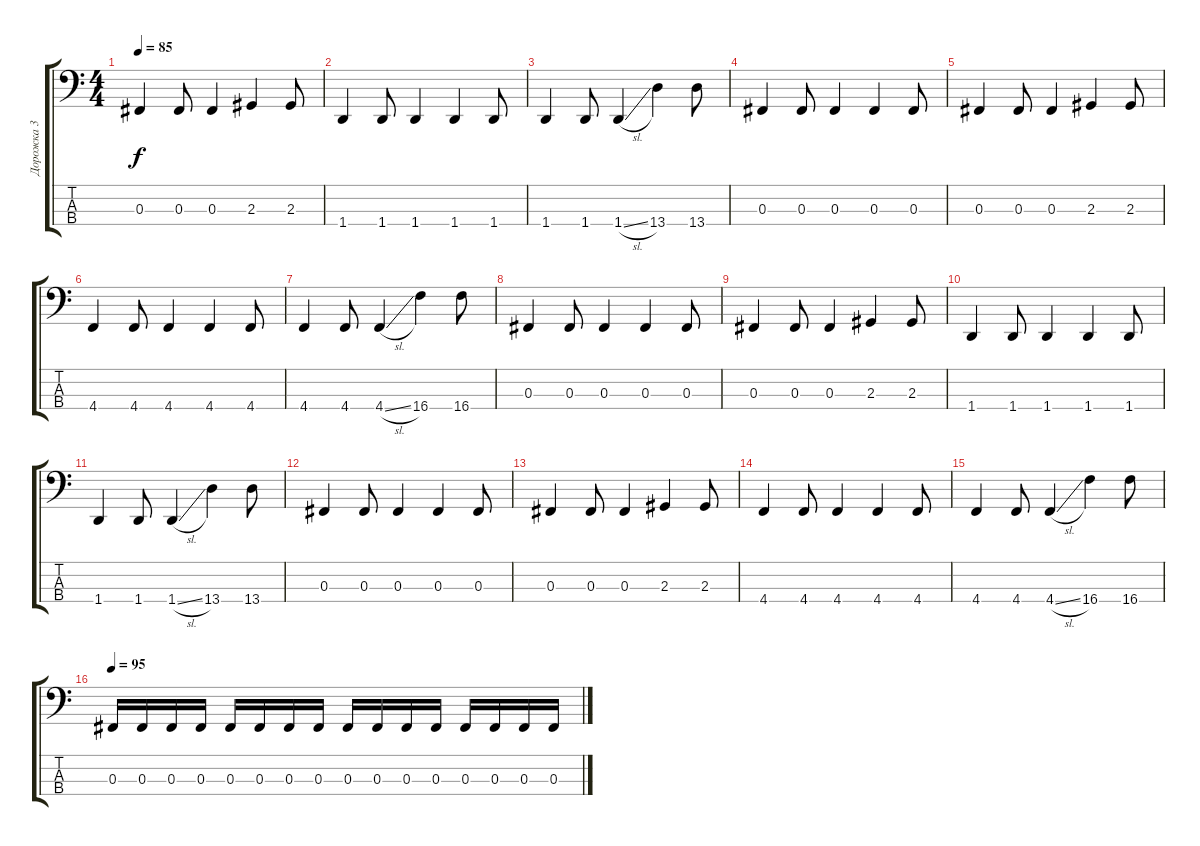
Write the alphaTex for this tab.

\track ("Дорожка 3" "Дорожка 3") {instrument electricbassfinger}
\staff {score tabs}
\tuning (E2 B1 Gb1 Db1) {hide}
\ts (4 4)
\tempo 85
\clef f4
\ks c
0.3.4{dy f} 0.3.8 0.3.4 2.3.4 2.3.8 |
1.4.4 1.4.8 1.4.4 1.4.4 1.4.8 |
1.4.4 1.4.8 1.4{sl}.4 13.4.4 13.4.8 |
0.3.4 0.3.8 0.3.4 0.3.4 0.3.8 |
0.3.4 0.3.8 0.3.4 2.3.4 2.3.8 |
4.4.4 4.4.8 4.4.4 4.4.4 4.4.8 |
4.4.4 4.4.8 4.4{sl}.4 16.4.4 16.4.8 |
0.3.4 0.3.8 0.3.4 0.3.4 0.3.8 |
0.3.4 0.3.8 0.3.4 2.3.4 2.3.8 |
1.4.4 1.4.8 1.4.4 1.4.4 1.4.8 |
1.4.4 1.4.8 1.4{sl}.4 13.4.4 13.4.8 |
0.3.4 0.3.8 0.3.4 0.3.4 0.3.8 |
0.3.4 0.3.8 0.3.4 2.3.4 2.3.8 |
4.4.4 4.4.8 4.4.4 4.4.4 4.4.8 |
4.4.4 4.4.8 4.4{sl}.4 16.4.4 16.4.8 |
\tempo 95
0.3.16 0.3.16 0.3.16 0.3.16 0.3.16 0.3.16 0.3.16 0.3.16 0.3.16 0.3.16 0.3.16 0.3.16 0.3.16 0.3.16 0.3.16 0.3.16
